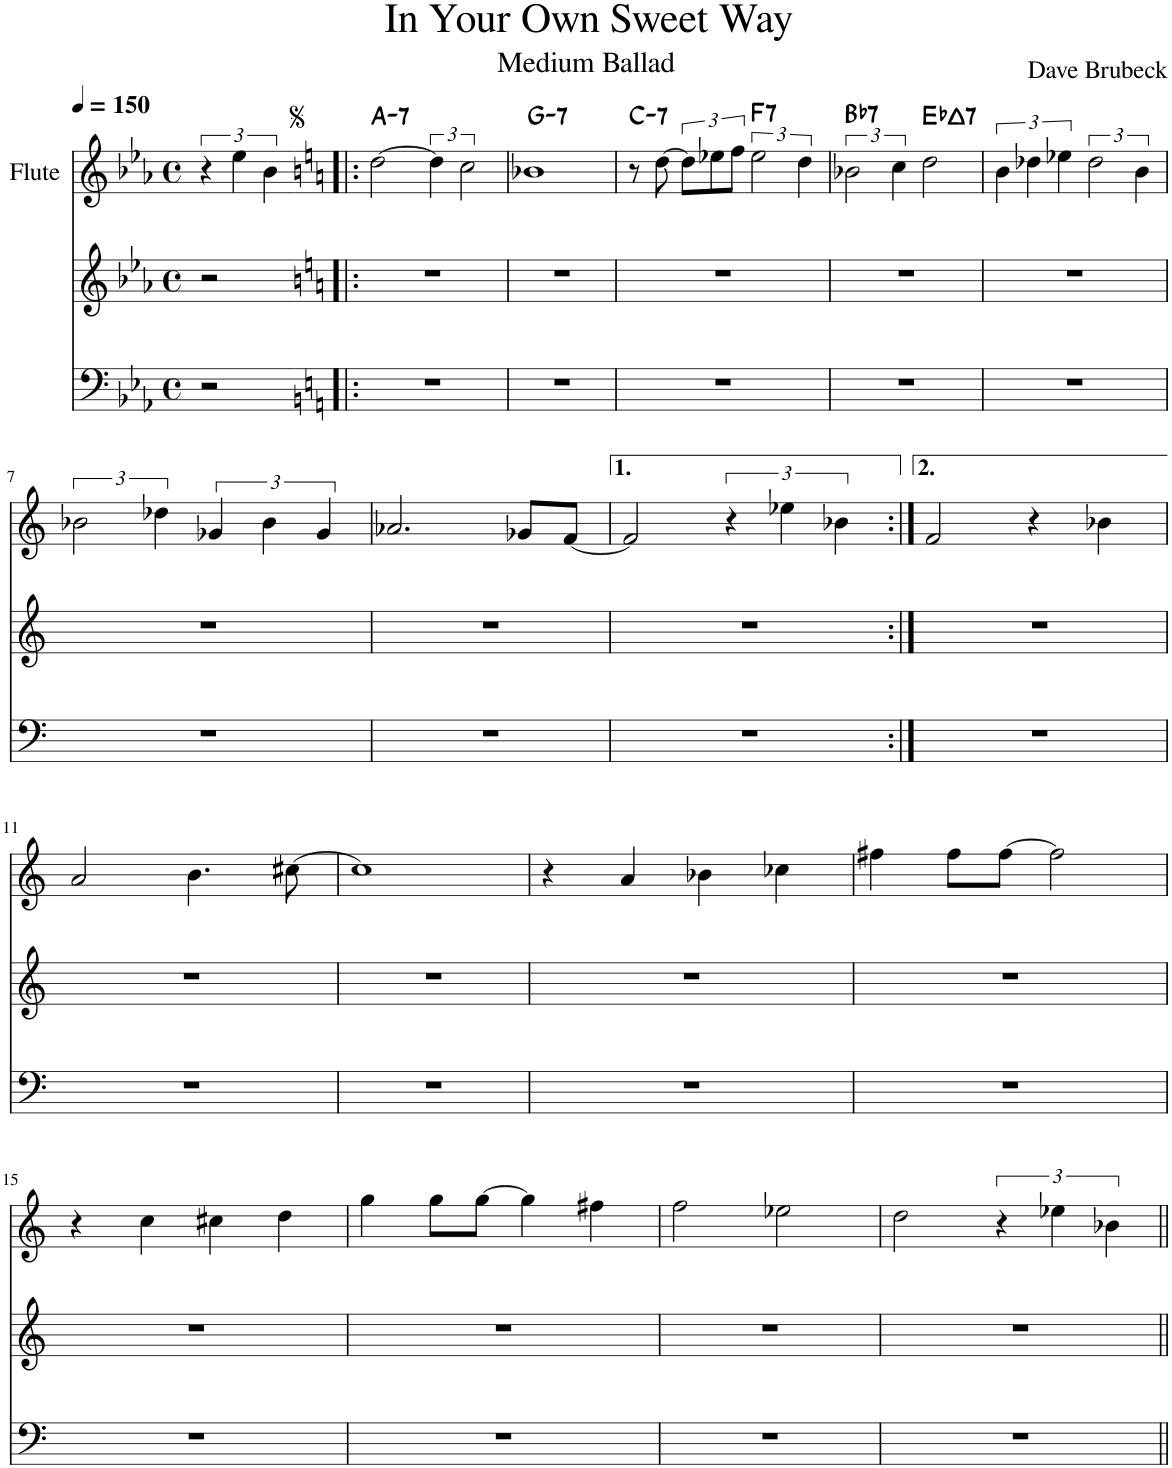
**kern	**kern	**kern	**harte
*part3	*part2	*part1	*part1
*staff3	*staff2	*staff1	*
*I"Piano	*I"Piano	*I"Flute	*
*I'Pno	*I'Pno	*I'Fl	*
*clefF4	*clefG2	*clefG2	*
*k[b-e-a-]	*k[b-e-a-]	*k[b-e-a-]	*
*M4/4	*M4/4	*M4/4	*
*met(c)	*met(c)	*met(c)	*
*MM150	*MM150	*MM150	*
=1	=1	=1	=1
2r	2r	6r	.
.	.	6ee-\	.
.	.	6b-\	.
=2!|:	=2!|:	=2!|:	=2!|:
*k[]	*k[]	*k[]	*
!	!	!	!LO:H:kt=7
1r	1r	[2dd\	A:min7
.	.	6dd\]	.
.	.	3cc\	.
=3	=3	=3	=3
*k[]	*k[]	*k[]	*
!	!	!	!LO:H:kt=7
1r	1r	1b-X	G:min7
=4	=4	=4	=4
*k[]	*k[]	*k[]	*
!	!	!	!LO:H:kt=7
1r	1r	8r	C:min7
.	.	[8dd\	.
.	.	12dd\L]	.
.	.	12ee-X\	.
.	.	12ff\J	.
!	!	!	!LO:H:kt=7
.	.	3ee-\	F:7
.	.	6dd\	.
=5	=5	=5	=5
*k[]	*k[]	*k[]	*
!	!	!	!LO:H:kt=7
1r	1r	3b-X\	Bb:7
.	.	6cc\	.
!	!	!	!LO:H:kt=7
.	.	2dd\	Eb:maj7
=6	=6	=6	=6
1r	1r	6b\	.
.	.	6dd-X\	.
.	.	6ee-X\	.
.	.	3dd-\	.
.	.	6b\	.
!!LO:LB:g=z
=7	=7	=7	=7
1r	1r	3b-X\	.
.	.	6dd-X\	.
.	.	6g-X/	.
.	.	6b-\	.
.	.	6g-/	.
=8	=8	=8	=8
1r	1r	2.a-X/	.
.	.	8g-X/L	.
.	.	[8f/J	.
=9	=9	=9	=9
1r	1r	2f/]	.
.	.	6r	.
.	.	6ee-X\	.
.	.	6b-X\	.
=10:|!	=10:|!	=10:|!	=10:|!
1r	1r	2f/	.
.	.	4r	.
.	.	4b-X\	.
!!LO:LB:g=z
=11	=11	=11	=11
1r	1r	2a/	.
.	.	4.b\	.
.	.	[8cc#X\	.
=12	=12	=12	=12
1r	1r	1cc#]	.
=13	=13	=13	=13
1r	1r	4r	.
.	.	4a/	.
.	.	4b-X\	.
.	.	4cc-X\	.
=14	=14	=14	=14
1r	1r	4ff#X\	.
.	.	8ff#\L	.
.	.	[8ff#\J	.
.	.	2ff#\]	.
!!LO:LB:g=z
=15	=15	=15	=15
1r	1r	4r	.
.	.	4cc\	.
.	.	4cc#X\	.
.	.	4dd\	.
=16	=16	=16	=16
1r	1r	4gg\	.
.	.	8gg\L	.
.	.	[8gg\J	.
.	.	4gg\]	.
.	.	4ff#X\	.
=17	=17	=17	=17
1r	1r	2ff\	.
.	.	2ee-X\	.
=18	=18	=18	=18
1r	1r	2dd\	.
.	.	6r	.
.	.	6ee-X\	.
.	.	6b-X\	.
=||	=||	=||	=||
*-	*-	*-	*-
